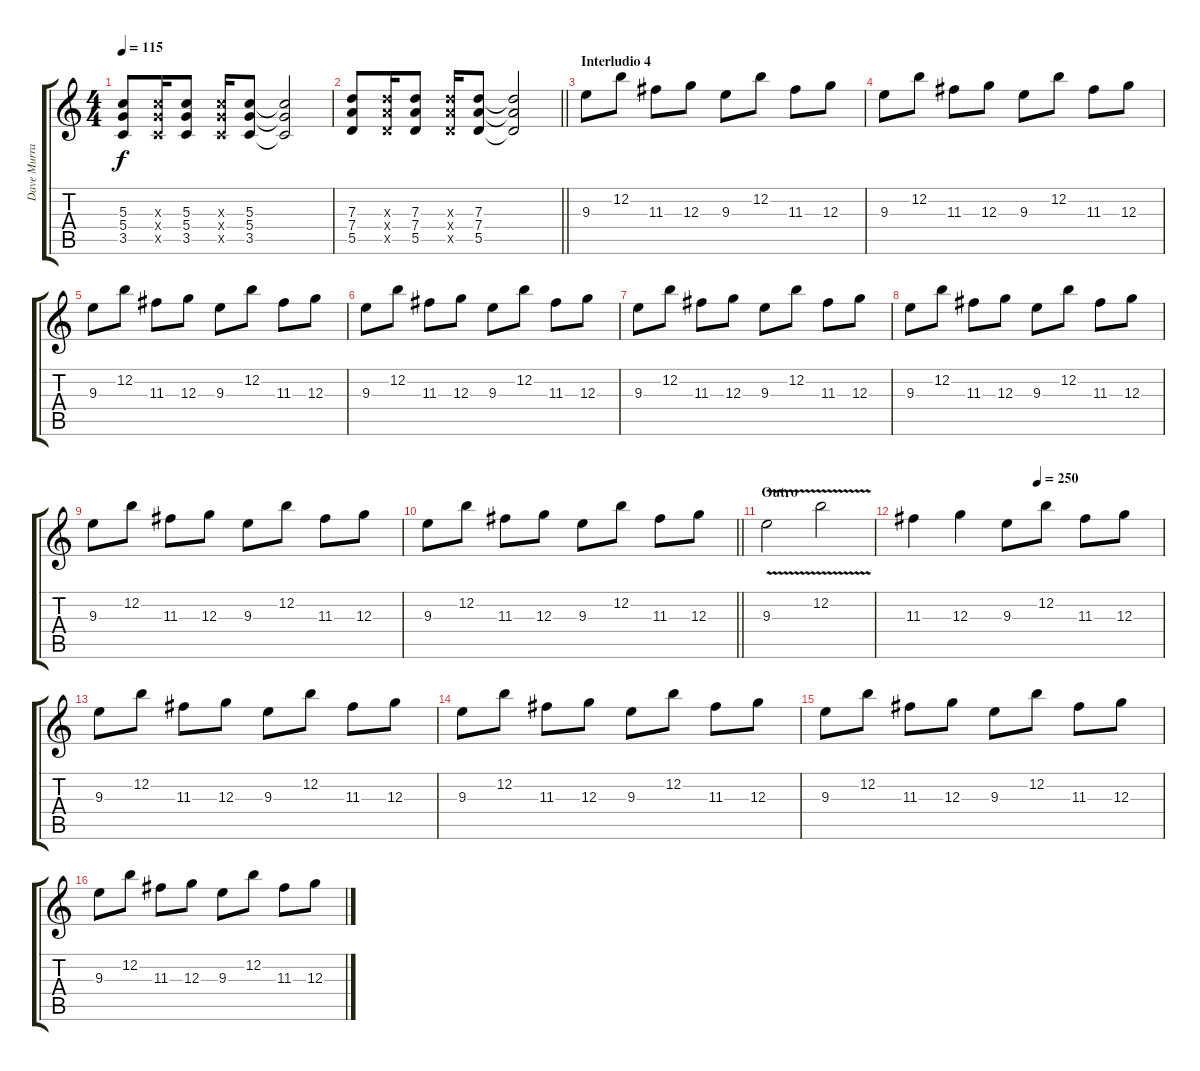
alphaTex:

\track ("Dave Murray" "Dave Murra") {instrument distortionguitar}
\staff {score tabs}
\tuning (E4 B3 G3 D3 A2 E2) {hide}
\ts (4 4)
\tempo 115
\clef g2
\ks c
(5.3 5.4 3.5).8{dy f} (5.3{x} 5.4{x} 3.5{x}).16 (5.3 5.4 3.5).8 (5.3{x} 5.4{x} 3.5{x}).16 (5.3 5.4 3.5).8 (5.3{t} 5.4{t} 3.5{t}).2 |
\barLineRight lightlight
(7.3 7.4 5.5).8 (7.3{x} 7.4{x} 5.5{x}).16 (7.3 7.4 5.5).8 (7.3{x} 7.4{x} 5.5{x}).16 (7.3 7.4 5.5).8 (7.3{t} 7.4{t} 5.5{t}).2 |
\section ("" "Interludio 4")
9.3.8{volume 13} 12.2.8 11.3.8 12.3.8 9.3.8 12.2.8 11.3.8 12.3.8 |
9.3.8 12.2.8 11.3.8 12.3.8 9.3.8 12.2.8 11.3.8 12.3.8 |
9.3.8 12.2.8 11.3.8 12.3.8 9.3.8 12.2.8 11.3.8 12.3.8 |
9.3.8 12.2.8 11.3.8 12.3.8 9.3.8 12.2.8 11.3.8 12.3.8 |
9.3.8 12.2.8 11.3.8 12.3.8 9.3.8 12.2.8 11.3.8 12.3.8 |
9.3.8 12.2.8 11.3.8 12.3.8 9.3.8 12.2.8 11.3.8 12.3.8 |
9.3.8 12.2.8 11.3.8 12.3.8 9.3.8 12.2.8 11.3.8 12.3.8 |
\barLineRight lightlight
9.3.8 12.2.8 11.3.8 12.3.8 9.3.8 12.2.8 11.3.8 12.3.8 |
\section ("" "Outro")
9.3{v}.2 12.2{v}.2 |
\tempo (250 0.5)
11.3.4 12.3.4 9.3.8 12.2.8 11.3.8 12.3.8 |
9.3.8 12.2.8 11.3.8 12.3.8 9.3.8 12.2.8 11.3.8 12.3.8 |
9.3.8 12.2.8 11.3.8 12.3.8 9.3.8 12.2.8 11.3.8 12.3.8 |
9.3.8 12.2.8 11.3.8 12.3.8 9.3.8 12.2.8 11.3.8 12.3.8 |
9.3.8 12.2.8 11.3.8 12.3.8 9.3.8 12.2.8 11.3.8 12.3.8
